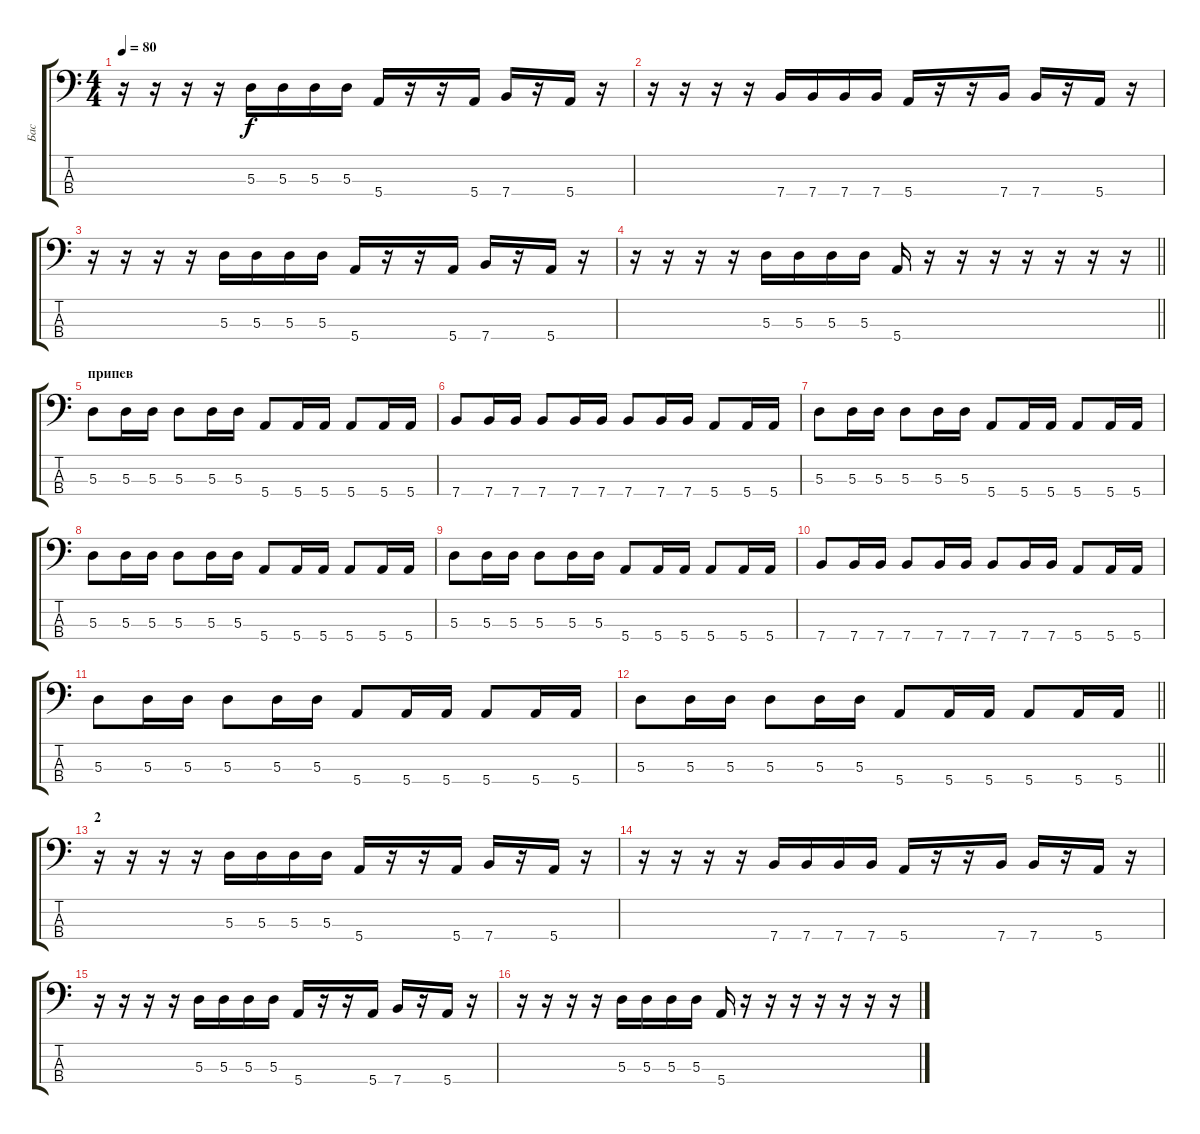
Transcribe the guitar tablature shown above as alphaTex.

\track ("Бас" "Бас") {instrument electricbassfinger}
\staff {score tabs}
\tuning (G2 D2 A1 E1) {hide}
\ts (4 4)
\tempo 80
\clef f4
\ks c
r.16{dy f} r.16 r.16 r.16 5.3.16 5.3.16 5.3.16 5.3.16 5.4.16 r.16 r.16 5.4.16 7.4.16 r.16 5.4.16 r.16 |
r.16 r.16 r.16 r.16 7.4.16 7.4.16 7.4.16 7.4.16 5.4.16 r.16 r.16 7.4.16 7.4.16 r.16 5.4.16 r.16 |
r.16 r.16 r.16 r.16 5.3.16 5.3.16 5.3.16 5.3.16 5.4.16 r.16 r.16 5.4.16 7.4.16 r.16 5.4.16 r.16 |
\barLineRight lightlight
r.16 r.16 r.16 r.16 5.3.16 5.3.16 5.3.16 5.3.16 5.4.16 r.16 r.16 r.16 r.16 r.16 r.16 r.16 |
\section ("" "припев")
5.3.8 5.3.16 5.3.16 5.3.8 5.3.16 5.3.16 5.4.8 5.4.16 5.4.16 5.4.8 5.4.16 5.4.16 |
7.4.8 7.4.16 7.4.16 7.4.8 7.4.16 7.4.16 7.4.8 7.4.16 7.4.16 5.4.8 5.4.16 5.4.16 |
5.3.8 5.3.16 5.3.16 5.3.8 5.3.16 5.3.16 5.4.8 5.4.16 5.4.16 5.4.8 5.4.16 5.4.16 |
5.3.8 5.3.16 5.3.16 5.3.8 5.3.16 5.3.16 5.4.8 5.4.16 5.4.16 5.4.8 5.4.16 5.4.16 |
5.3.8 5.3.16 5.3.16 5.3.8 5.3.16 5.3.16 5.4.8 5.4.16 5.4.16 5.4.8 5.4.16 5.4.16 |
7.4.8 7.4.16 7.4.16 7.4.8 7.4.16 7.4.16 7.4.8 7.4.16 7.4.16 5.4.8 5.4.16 5.4.16 |
5.3.8 5.3.16 5.3.16 5.3.8 5.3.16 5.3.16 5.4.8 5.4.16 5.4.16 5.4.8 5.4.16 5.4.16 |
\barLineRight lightlight
5.3.8 5.3.16 5.3.16 5.3.8 5.3.16 5.3.16 5.4.8 5.4.16 5.4.16 5.4.8 5.4.16 5.4.16 |
\section ("" "2")
r.16 r.16 r.16 r.16 5.3.16 5.3.16 5.3.16 5.3.16 5.4.16 r.16 r.16 5.4.16 7.4.16 r.16 5.4.16 r.16 |
r.16 r.16 r.16 r.16 7.4.16 7.4.16 7.4.16 7.4.16 5.4.16 r.16 r.16 7.4.16 7.4.16 r.16 5.4.16 r.16 |
r.16 r.16 r.16 r.16 5.3.16 5.3.16 5.3.16 5.3.16 5.4.16 r.16 r.16 5.4.16 7.4.16 r.16 5.4.16 r.16 |
r.16 r.16 r.16 r.16 5.3.16 5.3.16 5.3.16 5.3.16 5.4.16 r.16 r.16 r.16 r.16 r.16 r.16 r.16
